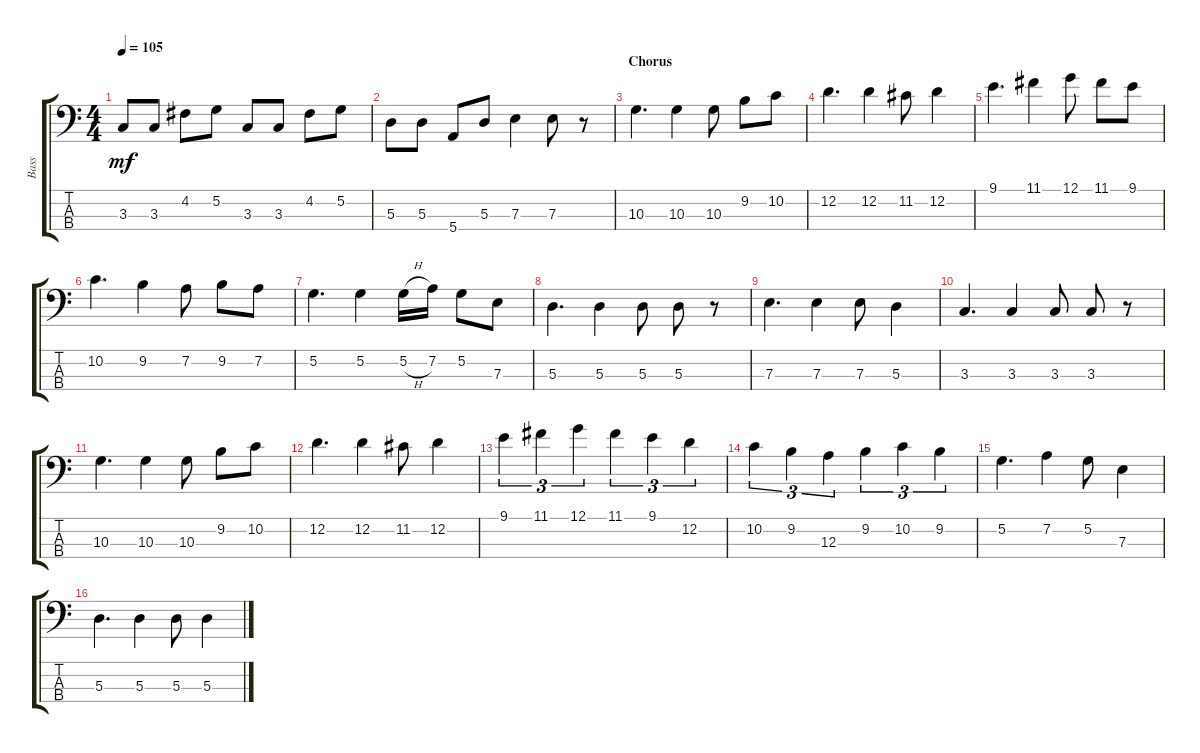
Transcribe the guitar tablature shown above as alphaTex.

\track ("Bass" "Bass") {instrument electricbassfinger}
\staff {score tabs}
\tuning (G2 D2 A1 E1) {hide}
\ts (4 4)
\tempo 105
\clef f4
\ks c
3.3.8{dy mf} 3.3.8 4.2.8 5.2.8 3.3.8 3.3.8 4.2.8 5.2.8 |
5.3.8 5.3.8 5.4.8 5.3.8 7.3.4 7.3.8 r.8 |
\section ("" "Chorus")
10.3.4{d} 10.3.4 10.3.8 9.2.8 10.2.8 |
12.2.4{d} 12.2.4 11.2.8 12.2.4 |
9.1.4{d} 11.1.4 12.1.8 11.1.8 9.1.8 |
10.2.4{d} 9.2.4 7.2.8 9.2.8 7.2.8 |
5.2.4{d} 5.2.4 5.2{h}.16 7.2.16 5.2.8 7.3.8 |
5.3.4{d} 5.3.4 5.3.8 5.3.8 r.8 |
7.3.4{d} 7.3.4 7.3.8 5.3.4 |
3.3.4{d} 3.3.4 3.3.8 3.3.8 r.8 |
10.3.4{d} 10.3.4 10.3.8 9.2.8 10.2.8 |
12.2.4{d} 12.2.4 11.2.8 12.2.4 |
9.1.4{tu (3 2)} 11.1.4{tu (3 2)} 12.1.4{tu (3 2)} 11.1.4{tu (3 2)} 9.1.4{tu (3 2)} 12.2.4{tu (3 2)} |
10.2.4{tu (3 2)} 9.2.4{tu (3 2)} 12.3.4{tu (3 2)} 9.2.4{tu (3 2)} 10.2.4{tu (3 2)} 9.2.4{tu (3 2)} |
5.2.4{d} 7.2.4 5.2.8 7.3.4 |
5.3.4{d} 5.3.4 5.3.8 5.3.4
